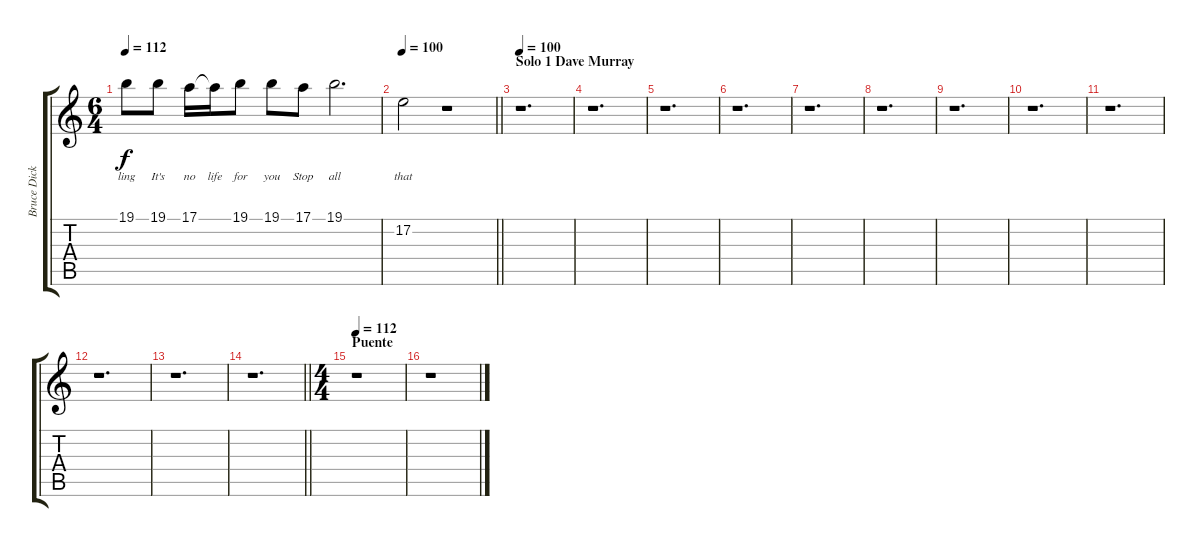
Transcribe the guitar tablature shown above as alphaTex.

\track ("Bruce Dickinson" "Bruce Dick") {instrument lead2sawtooth}
\staff {score tabs}
\tuning (E4 B3 G3 D3 A2 E2) {hide}
\ts (6 4)
\tempo 112
\clef g2
\ks c
19.1.8{lyrics (0 "ling") lyrics (1 "") lyrics (2 "") lyrics (3 "") lyrics (4 "") dy f} 19.1.8{lyrics (0 "It's") lyrics (1 "") lyrics (2 "") lyrics (3 "") lyrics (4 "")} 17.1.16{lyrics (0 "no") lyrics (1 "") lyrics (2 "") lyrics (3 "") lyrics (4 "")} 17.1{t}.16{lyrics (0 "life") lyrics (1 "") lyrics (2 "") lyrics (3 "") lyrics (4 "")} 19.1.8{lyrics (0 "for") lyrics (1 "") lyrics (2 "") lyrics (3 "") lyrics (4 "")} 19.1.8{lyrics (0 "you") lyrics (1 "") lyrics (2 "") lyrics (3 "") lyrics (4 "")} 17.1.8{lyrics (0 "Stop") lyrics (1 "") lyrics (2 "") lyrics (3 "") lyrics (4 "")} 19.1.2{d lyrics (0 "all") lyrics (1 "") lyrics (2 "") lyrics (3 "") lyrics (4 "")} |
\tempo 100
\barLineRight lightlight
17.2.2{lyrics (0 "that") lyrics (1 "") lyrics (2 "") lyrics (3 "") lyrics (4 "")} r.1 |
\section ("" "Solo 1 Dave Murray")
\tempo 100
r.1{d} |
r.1{d} |
r.1{d} |
r.1{d} |
r.1{d} |
r.1{d} |
r.1{d} |
r.1{d} |
r.1{d} |
r.1{d} |
r.1{d} |
\barLineRight lightlight
r.1{d} |
\ts (4 4)
\section ("" "Puente")
\tempo 112
r.1 |
r.1
